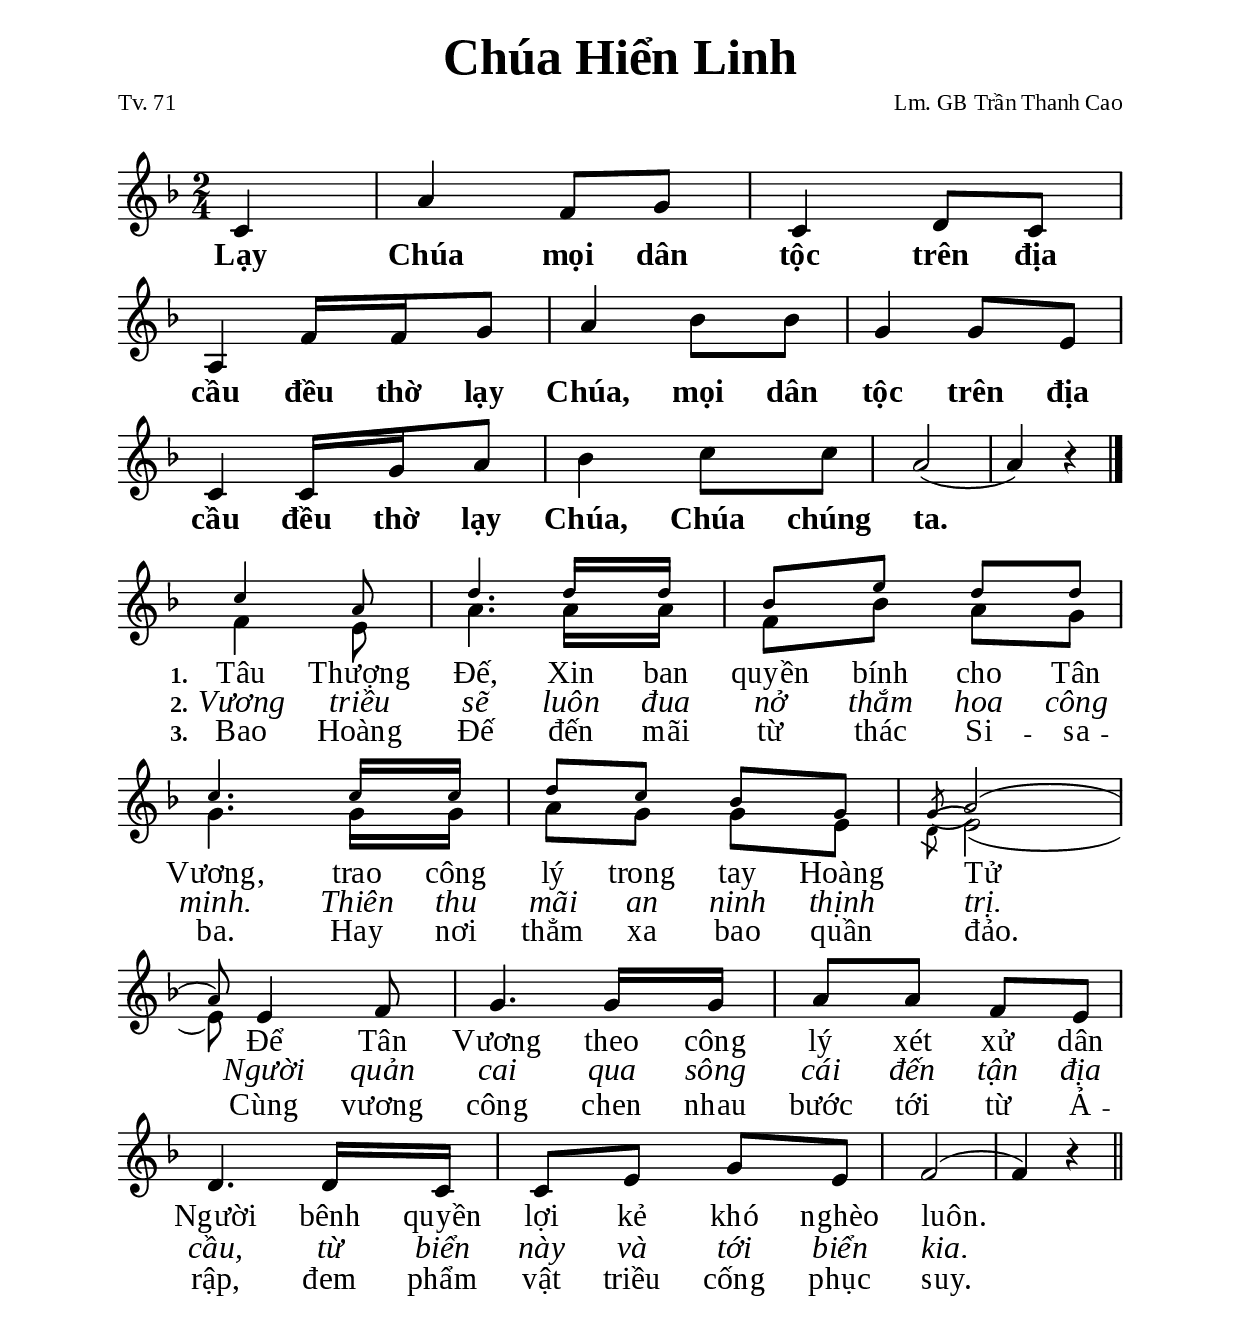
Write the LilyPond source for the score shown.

% Cài đặt chung
\version "2.20.0"
\include "english.ly"

\header {
  title = \markup { \fontsize #3 "Chúa Hiển Linh" }
  poet = "Tv. 71"
  composer = "Lm. GB Trần Thanh Cao"
  arranger = " "
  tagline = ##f
}

\paper {
  #(set-paper-size "a4")
  top-margin = 10\mm
  bottom-margin = 10\mm
  left-margin = 20\mm
  right-margin = 20\mm
  indent = #0
  #(define fonts
    (make-pango-font-tree
      "Liberation Serif"
      "Liberation Serif"
      "Liberation Serif"
      (/ 20 20)))
  page-count = #1
}

% Nhạc điệp khúc
nhacDiepKhuc = \relative c' {
  \partial 4 c4 |
  a' f8 g |
  c,4 d8 c |
  a4 f'16 f g8 |
  a4 bf8 bf |
  g4 g8 e |
  c4 c16 g' a8 |
  bf4 c8 c |
  a2 ( |
  a4) r \bar "|."
}

% Nhạc phiên khúc
nhacPhienKhucSop = \relative c' {
  \stemDown
  \partial 4. f4 e8 |
  a4. a16 a |
  f8 bf a g |
  g4. g16 g |
  a8 g g e |
  \slashedGrace { \stemDown d8 ^( } e2) _( |
  e8)
  \stemUp e4 f8 |
  g4. g16 g |
  a8 a f e |
  d4. d16 c |
  c8 e g e |
  f2 ( |
  f4) r \bar "||"
}

nhacPhienKhucBass = \relative c'' {
  \override NoteHead.font-size = #-2
  \stemUp
  c4 a8 |
  d4. d16 d |
  bf8 e d d |
  c4. c16 c |
  d8 c bf g |
  \slashedGrace { g8 ( } a2) ^( |
  a8)
  \skip 4.
  \skip 2
  \skip 2
  \skip 2
  \skip 2
  \skip 2
  \skip 4 r4
}

% Lời điệp khúc
loiDiepKhuc = \lyricmode {
  Lạy Chúa mọi dân tộc trên địa cầu đều thờ lạy Chúa,
  mọi dân tộc trên địa cầu đều thờ lạy Chúa,
  Chúa chúng ta.
}

% Lời phiên khúc
loiPhienKhucMot = \lyricmode {
  \set stanza = #"1."
  Tâu Thượng Đế, Xin ban quyền bính cho Tân Vương,
  trao công lý trong tay Hoàng Tử
  Để Tân Vương theo công lý xét xử dân Người
  bênh quyền lợi kẻ khó nghèo luôn.
}

loiPhienKhucHai = \lyricmode {
  \override Lyrics.LyricText.font-shape = #'italic
  \set stanza = #"2."
  Vương triều sẽ luôn đua nở thắm hoa công minh.
  Thiên thu mãi an ninh thịnh trị.
  Người quản cai qua sông cái đến tận địa cầu,
  từ biển này và tới biển kia.
}

loiPhienKhucBa = \lyricmode {
  \set stanza = #"3."
  Bao Hoàng Đế đến mãi từ thác Si -- sa -- ba.
  Hay nơi thẳm xa bao quần đảo.
  Cùng vương công chen nhau bước tới từ Ả -- rập,
  đem phẩm vật triều cống phục suy.
}

% Dàn trang
\score {
  \new ChoirStaff <<
    \new Staff = diepKhuc \with {
        \consists "Merge_rests_engraver"
        \magnifyStaff #(magstep +1)
      }
      <<
      \new Voice = beSop {
        \key f \major \time 2/4 \stemNeutral \nhacDiepKhuc
      }
    >>
    \new Lyrics \lyricsto beSop \loiDiepKhuc
  >>
  \layout {
    \override Lyrics.LyricText.font-series = #'bold
    \override Lyrics.LyricText.font-size = #+3
    \override Lyrics.LyricSpace.minimum-distance = #4.0
    \override Score.BarNumber.break-visibility = ##(#f #f #f)
    \override Score.SpacingSpanner.uniform-stretching = ##t
  }
}

\score {
  \new ChoirStaff <<
    \new Staff = diepKhuc \with {
        \consists "Merge_rests_engraver"
        \magnifyStaff #(magstep +1)
      }
      <<
      \new Voice = beSop {
        \voiceOne \key f \major \time 2/4 \nhacPhienKhucSop
      }
      \new Voice = beBas {
        \voiceTwo \key f \major \time 2/4 \nhacPhienKhucBass
      }
    >>
    \new Lyrics \lyricsto beSop \loiPhienKhucMot
    \new Lyrics \lyricsto beSop \loiPhienKhucHai
    \new Lyrics \lyricsto beSop \loiPhienKhucBa
  >>
  \layout {
    \override Staff.TimeSignature.transparent = ##t
    \override Lyrics.LyricText.font-size = #+3
    \override Lyrics.LyricSpace.minimum-distance = #4.0
    \override Score.BarNumber.break-visibility = ##(#f #f #f)
    \override Score.SpacingSpanner.uniform-stretching = ##t
  }
}
